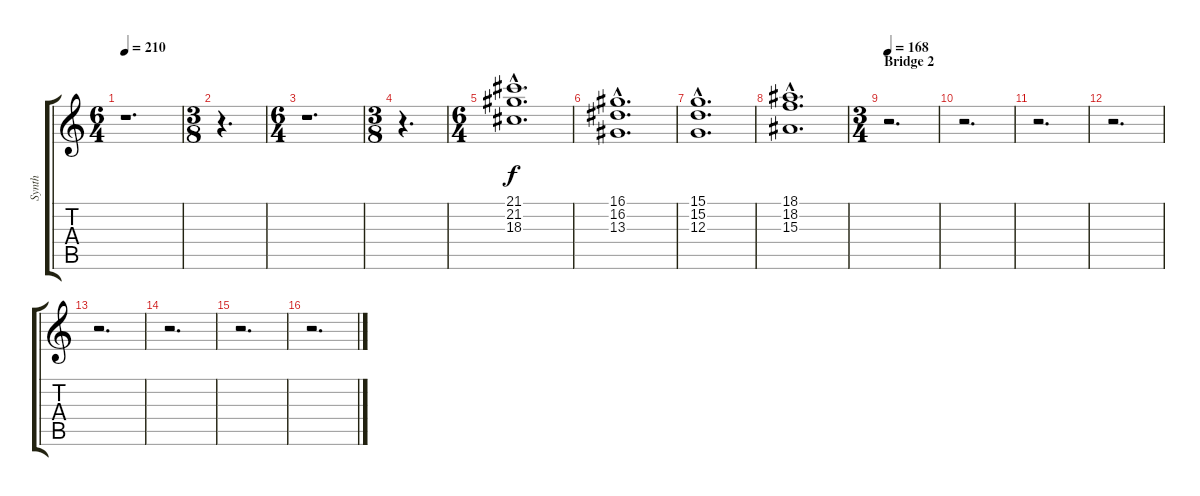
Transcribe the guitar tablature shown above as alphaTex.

\track ("Synth" "Synth") {instrument rockorgan}
\staff {score tabs}
\tuning (E4 B3 G3 D3 A2 E2) {hide}
\ts (6 4)
\tempo 210
\clef g2
\ks c
r.1{d dy f} |
\ts (3 8)
r.4{d} |
\ts (6 4)
r.1{d} |
\ts (3 8)
r.4{d} |
\ts (6 4)
(21.1{hac} 21.2{hac} 18.3{hac}).1{d} |
(16.1{hac} 16.2{hac} 13.3{hac}).1{d} |
(15.1{hac} 15.2{hac} 12.3{hac}).1{d} |
(18.1{hac} 18.2{hac} 15.3{hac}).1{d} |
\ts (3 4)
\section ("" "Bridge 2")
\tempo 168
r.2{d} |
r.2{d} |
r.2{d} |
r.2{d} |
r.2{d} |
r.2{d} |
r.2{d} |
r.2{d}
